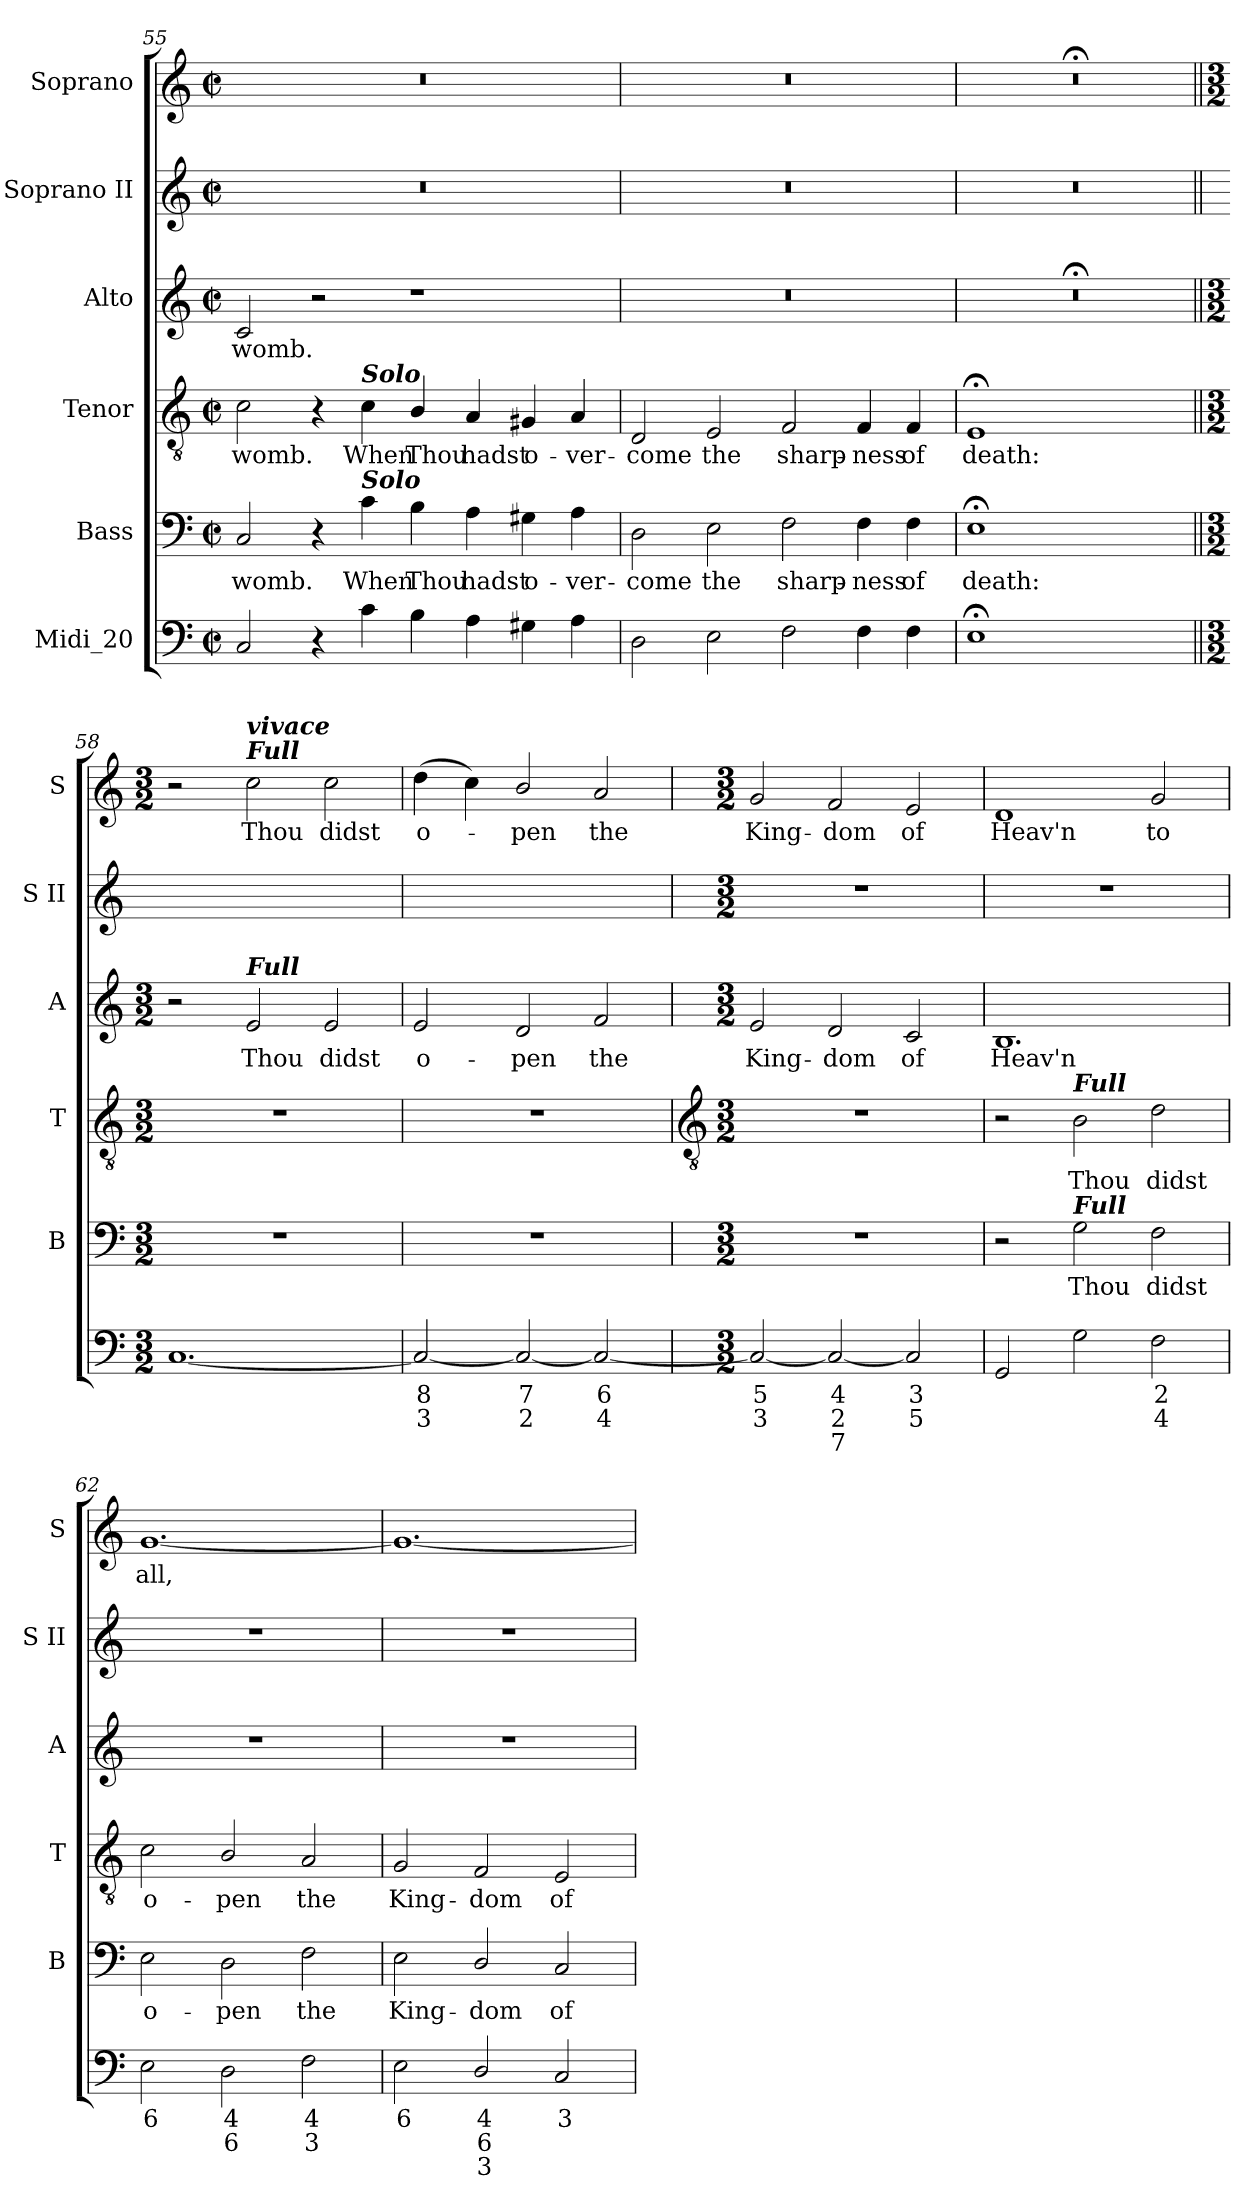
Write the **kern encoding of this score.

**kern	**text	**text	**text	**kern	**text	**kern	**text	**kern	**text	**kern	**kern	**text
*part6	*part6	*part6	*part6	*part5	*part5	*part4	*part4	*part3	*part3	*part2	*part1	*part1
*staff6	*staff6	*staff6	*staff6	*staff5	*staff5	*staff4	*staff4	*staff3	*staff3	*staff2	*staff1	*staff1
*I"Midi_20	*	*	*	*I"Bass	*	*I"Tenor	*	*I"Alto	*	*I"Soprano II	*I"Soprano	*
*	*	*	*	*I'B	*	*I'T	*	*I'A	*	*I'S II	*I'S	*
!!LO:LB:g=z
*clefF4	*	*	*	*clefF4	*	*clefGv2	*	*clefG2	*	*clefG2	*clefG2	*
*k[]	*	*	*	*k[]	*	*k[]	*	*k[]	*	*k[]	*k[]	*
*C:	*	*	*	*C:	*	*C:	*	*C:	*	*C:	*C:	*
*M4/2	*	*	*	*M4/2	*	*M4/2	*	*M4/2	*	*M4/2	*M4/2	*
*met(c|)	*	*	*	*met(c|)	*	*met(c|)	*	*met(c|)	*	*met(c|)	*met(c|)	*
=55	=55	=55	=55	=55	=55	=55	=55	=55	=55	=55	=55	=55
!	!	!	!	!	!LO:LY:b	!	!LO:LY:b	!	!LO:LY:b	!	!	!
2C	.	.	.	2C	womb.	2c	womb.	2c	womb.	0r	0r	.
4r	.	.	.	4r	.	4r	.	2r	.	.	.	.
!	!	!	!	!	!	!LO:TX:a:Bi:t=Solo	!	!	!	!	!	!
!	!	!	!	!LO:TX:a:Bi:t=Solo	!	!	!	!	!	!	!	!
!	!	!	!	!	!LO:LY:b	!	!LO:LY:b	!	!	!	!	!
4c	.	.	.	4c	When	4c	When	.	.	.	.	.
!	!	!	!	!	!LO:LY:b	!	!LO:LY:b	!	!	!	!	!
4B	.	.	.	4B	Thou	4B/	Thou	1r	.	.	.	.
!	!	!	!	!	!LO:LY:b	!	!LO:LY:b	!	!	!	!	!
4A	.	.	.	4A	hadst	4A	hadst	.	.	.	.	.
!	!	!	!	!	!LO:LY:b	!	!LO:LY:b	!	!	!	!	!
4G#X	.	.	.	4G#X	o-	4G#X	o-	.	.	.	.	.
!	!	!	!	!	!LO:LY:b	!	!LO:LY:b	!	!	!	!	!
4A	.	.	.	4A	-ver-	4A	-ver-	.	.	.	.	.
=56	=56	=56	=56	=56	=56	=56	=56	=56	=56	=56	=56	=56
!	!	!	!	!	!LO:LY:b	!	!LO:LY:b	!	!	!	!	!
2D	.	.	.	2D	-come	2D	-come	0r	.	0r	0r	.
!	!	!	!	!	!LO:LY:b	!	!LO:LY:b	!	!	!	!	!
2E	.	.	.	2E	the	2E	the	.	.	.	.	.
!	!	!	!	!	!LO:LY:b	!	!LO:LY:b	!	!	!	!	!
2F	.	.	.	2F	sharp-	2F	sharp-	.	.	.	.	.
!	!	!	!	!	!LO:LY:b	!	!LO:LY:b	!	!	!	!	!
4F	.	.	.	4F	-ness	4F	-ness	.	.	.	.	.
!	!	!	!	!	!LO:LY:b	!	!LO:LY:b	!	!	!	!	!
4F	.	.	.	4F	of	4F	of	.	.	.	.	.
=57	=57	=57	=57	=57	=57	=57	=57	=57	=57	=57	=57	=57
!	!	!	!	!	!LO:LY:b	!	!LO:LY:b	!	!	!	!	!
1E;<	.	.	.	1E;<	death:	1E;<	death:	0r;<	.	0r	0r;<	.
1ryy	.	.	.	1ryy	.	1ryy	.	.	.	.	.	.
=58||	=58||	=58||	=58||	=58||	=58||	=58||	=58||	=58||	=58||	=58||	=58||	=58||
*M3/2	*	*	*	*M3/2	*	*M3/2	*	*M3/2	*	*	*M3/2	*
!	!	!	!	!LO:N:vis=1	!	!LO:N:vis=1	!	!	!	!	!	!
[1.C	.	.	.	1.r	.	1.r	.	2r	.	1.r	2r	.
!	!	!	!	!	!	!	!	!	!	!	!LO:TX:a:Bi:t=Full	!
!	!	!	!	!	!	!	!	!	!	!	!LO:TX:a:Bi:t=vivace	!
!	!	!	!	!	!	!	!	!LO:TX:a:Bi:t=Full	!	!	!	!
!	!	!	!	!	!	!	!	!	!LO:LY:b	!	!	!LO:LY:b
.	.	.	.	.	.	.	.	2e	Thou	.	2cc	Thou
!	!	!	!	!	!	!	!	!	!LO:LY:b	!	!	!LO:LY:b
.	.	.	.	.	.	.	.	2e	didst	.	2cc	didst
=59	=59	=59	=59	=59	=59	=59	=59	=59	=59	=59	=59	=59
!	!LO:LY:b	!LO:LY:b	!	!LO:N:vis=1	!	!LO:N:vis=1	!	!	!LO:LY:b	!	!	!LO:LY:b
2C_	8	3	.	1.r	.	1.r	.	2e	o-	1.r	(>4dd	o-
.	.	.	.	.	.	.	.	.	.	.	4cc)	.
!	!LO:LY:b	!LO:LY:b	!	!	!	!	!	!	!LO:LY:b	!	!	!LO:LY:b
2C_	7	2	.	.	.	.	.	2d	-pen	.	2b/	pen
!	!LO:LY:b	!LO:LY:b	!	!	!	!	!	!	!LO:LY:b	!	!	!LO:LY:b
2C_	6	4	.	.	.	.	.	2f	the	.	2a	the
!!LO:LB:g=z
=60	=60	=60	=60	=60	=60	=60	=60	=60	=60	=60	=60	=60
*	*	*	*	*	*	*clefGv2	*	*	*	*	*	*
*M3/2	*	*	*	*M3/2	*	*M3/2	*	*M3/2	*	*M3/2	*M3/2	*
!	!LO:LY:b	!LO:LY:b	!	!LO:N:vis=1	!	!LO:N:vis=1	!	!	!LO:LY:b	!	!	!LO:LY:b
2C_	5	3	.	1.r	.	1.r	.	2e	King-	1.r	2g	King-
!	!LO:LY:b	!LO:LY:b	!LO:LY:b	!	!	!	!	!	!LO:LY:b	!	!	!LO:LY:b
2C_	4	2	7	.	.	.	.	2d	-dom	.	2f	-dom
!	!LO:LY:b	!LO:LY:b	!	!	!	!	!	!	!LO:LY:b	!	!	!LO:LY:b
2C]	3	5	.	.	.	.	.	2c	of	.	2e	of
=61	=61	=61	=61	=61	=61	=61	=61	=61	=61	=61	=61	=61
!	!	!	!	!	!	!	!	!	!LO:LY:b	!	!	!LO:LY:b
2GG	.	.	.	2r	.	2r	.	1.B	Heav'n	1.r	1d	Heav'n
!	!	!	!	!	!	!LO:TX:a:Bi:t=Full	!	!	!	!	!	!
!	!	!	!	!LO:TX:a:Bi:t=Full	!	!	!	!	!	!	!	!
!	!	!	!	!	!LO:LY:b	!	!LO:LY:b	!	!	!	!	!
2G	.	.	.	2G	Thou	2B	Thou	.	.	.	.	.
!	!LO:LY:b	!LO:LY:b	!	!	!LO:LY:b	!	!LO:LY:b	!	!	!	!	!LO:LY:b
2F	2	4	.	2F	didst	2d	didst	.	.	.	2g	to
=62	=62	=62	=62	=62	=62	=62	=62	=62	=62	=62	=62	=62
!	!LO:LY:b	!	!	!	!LO:LY:b	!	!LO:LY:b	!LO:N:vis=1	!	!	!	!LO:LY:b
2E	6	.	.	2E	o-	2c	o-	1.r	.	1.r	[1.g	all,
!	!LO:LY:b	!LO:LY:b	!	!	!LO:LY:b	!	!LO:LY:b	!	!	!	!	!
2D	4	6	.	2D	-pen	2B/	-pen	.	.	.	.	.
!	!LO:LY:b	!LO:LY:b	!	!	!LO:LY:b	!	!LO:LY:b	!	!	!	!	!
2F	4	3	.	2F	the	2A	the	.	.	.	.	.
=63	=63	=63	=63	=63	=63	=63	=63	=63	=63	=63	=63	=63
!	!LO:LY:b	!	!	!	!LO:LY:b	!	!LO:LY:b	!LO:N:vis=1	!	!	!	!
2E	6	.	.	2E	King-	2G	King-	1.r	.	1.r	1.g_	.
!	!LO:LY:b	!LO:LY:b	!LO:LY:b	!	!LO:LY:b	!	!LO:LY:b	!	!	!	!	!
2D/	4	6	3	2D/	-dom	2F	-dom	.	.	.	.	.
!	!LO:LY:b	!	!	!	!LO:LY:b	!	!LO:LY:b	!	!	!	!	!
2C	3	.	.	2C	of	2E	of	.	.	.	.	.
=	=	=	=	=	=	=	=	=	=	=	=	=
*-	*-	*-	*-	*-	*-	*-	*-	*-	*-	*-	*-	*-
